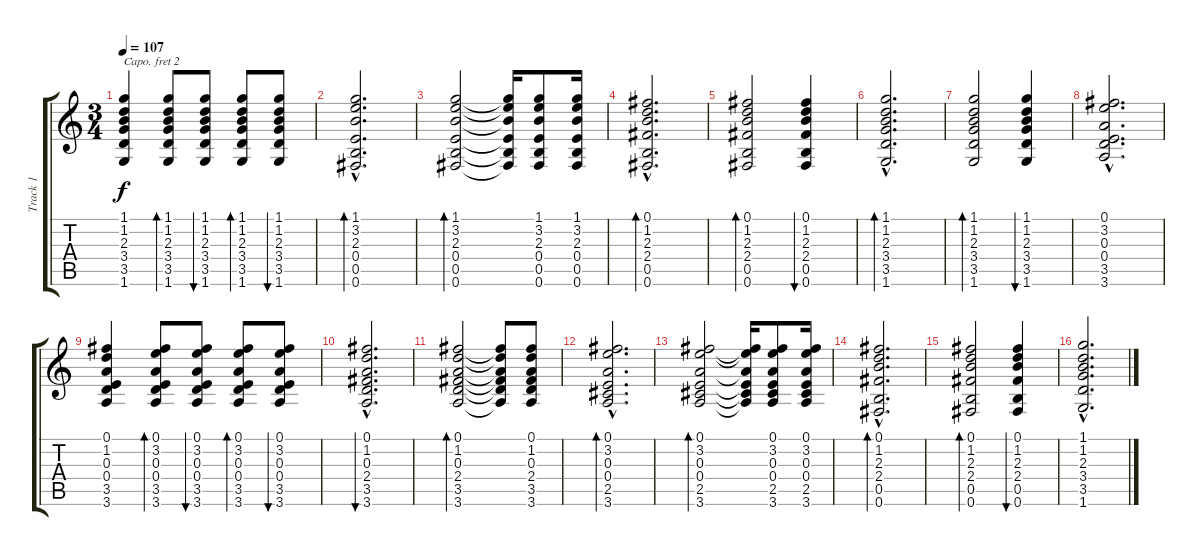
\track ("Track 1" "Track 1") {instrument acousticguitarsteel}
\staff {score tabs}
\capo 2
\tuning (E4 B3 G3 D3 A2 E2) {hide}
\ts (3 4)
\tempo 107
\clef g2
\ks c
(1.1 1.2 2.3 3.4 3.5 1.6).4{dy f} (1.1 1.2 2.3 3.4 3.5 1.6).8{bd 30} (1.1 1.2 2.3 3.4 3.5 1.6).8{bu 30} (1.1 1.2 2.3 3.4 3.5 1.6).8{bd 30} (1.1 1.2 2.3 3.4 3.5 1.6).8{bu 30} |
(1.1{hac} 3.2{hac} 2.3{hac} 0.4{hac} 0.5{hac} 0.6{hac}).2{d bd 30} |
(1.1 3.2 2.3 0.4 0.5 0.6).2{bd 30} (1.1{t} 3.2{t} 2.3{t} 0.4{t} 0.5{t} 0.6{t}).16 (1.1 3.2 2.3 0.4 0.5 0.6).8 (1.1 3.2 2.3 0.4 0.5 0.6).16 |
(0.1{hac} 1.2{hac} 2.3{hac} 2.4{hac} 0.5{hac} 0.6{hac}).2{d bd 30} |
(0.1 1.2 2.3 2.4 0.5 0.6).2{bd 30} (0.1 1.2 2.3 2.4 0.5 0.6).4{bu 30} |
(1.1{hac} 1.2{hac} 2.3{hac} 3.4{hac} 3.5{hac} 1.6{hac}).2{d bd 30} |
(1.1 1.2 2.3 3.4 3.5 1.6).2{bd 30} (1.1 1.2 2.3 3.4 3.5 1.6).4{bu 30} |
(0.1{hac} 3.2{hac} 0.3{hac} 0.4{hac} 3.5{hac} 3.6{hac}).2{d} |
(0.1 1.2 0.3 0.4 3.5 3.6).4 (0.1 3.2 0.3 0.4 3.5 3.6).8{bd 30} (0.1 3.2 0.3 0.4 3.5 3.6).8{bu 30} (0.1 3.2 0.3 0.4 3.5 3.6).8{bd 30} (0.1 3.2 0.3 0.4 3.5 3.6).8{bu 30} |
(0.1{hac} 1.2{hac} 0.3{hac} 2.4{hac} 3.5{hac} 3.6{hac}).2{d bu 60} |
(0.1 1.2 0.3 2.4 3.5 3.6).2{bd 30} (0.1{t} 1.2{t} 0.3{t} 2.4{t} 3.5{t} 3.6{t}).8 (0.1 1.2 0.3 2.4 3.5 3.6).8 |
(0.1{hac} 3.2{hac} 0.3{hac} 0.4{hac} 2.5{hac} 3.6{hac}).2{d bd 30} |
(0.1 3.2 0.3 0.4 2.5 3.6).2{bd 30} (0.1{t} 3.2{t} 0.3{t} 0.4{t} 2.5{t} 3.6{t}).16 (0.1 3.2 0.3 0.4 2.5 3.6).8 (0.1 3.2 0.3 0.4 2.5 3.6).16 |
(0.1{hac} 1.2{hac} 2.3{hac} 2.4{hac} 0.5{hac} 0.6{hac}).2{d bd 30} |
(0.1 1.2 2.3 2.4 0.5 0.6).2{bd 30} (0.1 1.2 2.3 2.4 0.5 0.6).4{bu 30} |
(1.1{hac} 1.2{hac} 2.3{hac} 3.4{hac} 3.5{hac} 1.6{hac}).2{d}
